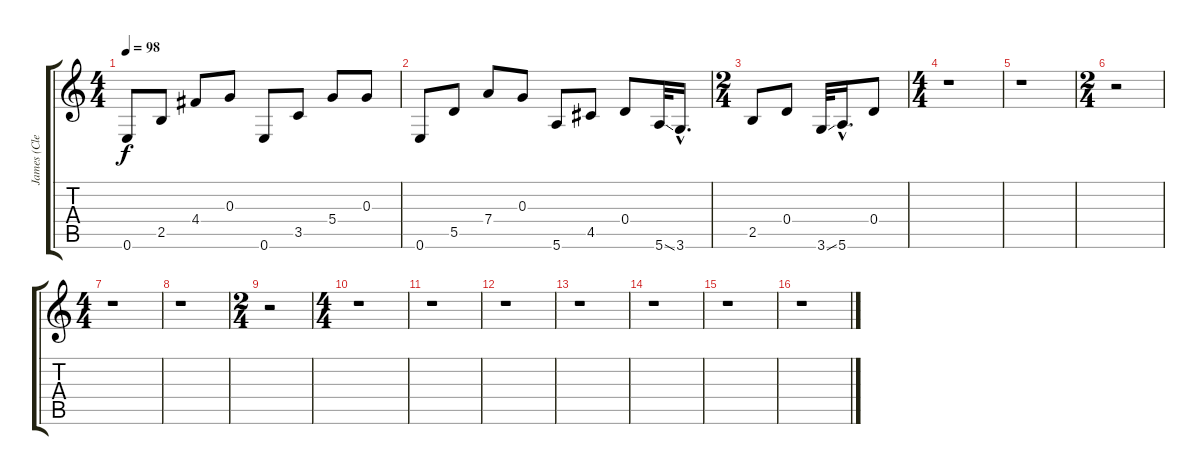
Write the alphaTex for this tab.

\track ("James (Clean Guitar)" "James (Cle") {instrument electricguitarclean}
\staff {score tabs}
\tuning (E4 B3 G3 D3 A2 E2) {hide}
\ts (4 4)
\tempo 98
\clef g2
\ks c
0.6.8{dy f} 2.5.8 4.4.8 0.3.8 0.6.8 3.5.8 5.4.8 0.3.8 |
0.6.8 5.5.8 7.4.8 0.3.8 5.6.8 4.5.8 0.4.8 5.6{ss}.32 3.6{hac}.16{d} |
\ts (2 4)
2.5.8 0.4.8 3.6{ss}.32 5.6{hac}.16{d} 0.4.8 |
\ts (4 4)
r.1 |
r.1 |
\ts (2 4)
r.2 |
\ts (4 4)
r.1 |
r.1 |
\ts (2 4)
r.2 |
\ts (4 4)
r.1 |
r.1 |
r.1 |
r.1 |
r.1 |
r.1 |
r.1
